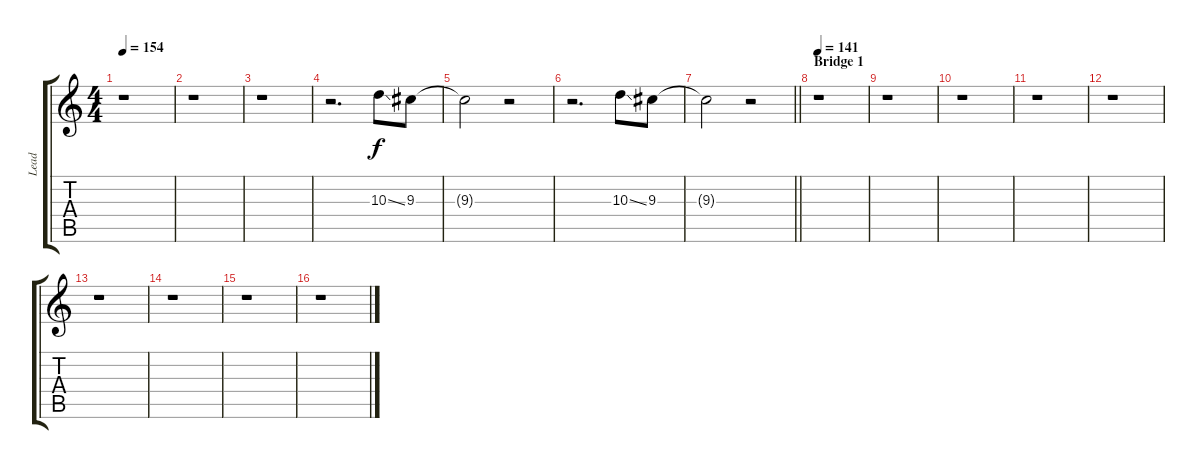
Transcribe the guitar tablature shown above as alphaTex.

\track ("Lead" "Lead") {instrument distortionguitar}
\staff {score tabs}
\tuning (Db4 Ab3 E3 B2 F2 B1) {hide}
\ts (4 4)
\tempo 154
\clef g2
\ks c
r.1{dy f} |
r.1 |
r.1 |
r.2{d} 10.3{ss}.8 9.3.8 |
9.3{t}.2 r.2 |
r.2{d} 10.3{ss}.8 9.3.8 |
\barLineRight lightlight
9.3{t}.2 r.2 |
\section ("" "Bridge 1")
\tempo 141
r.1 |
r.1 |
r.1 |
r.1 |
r.1 |
r.1 |
r.1 |
r.1 |
r.1
